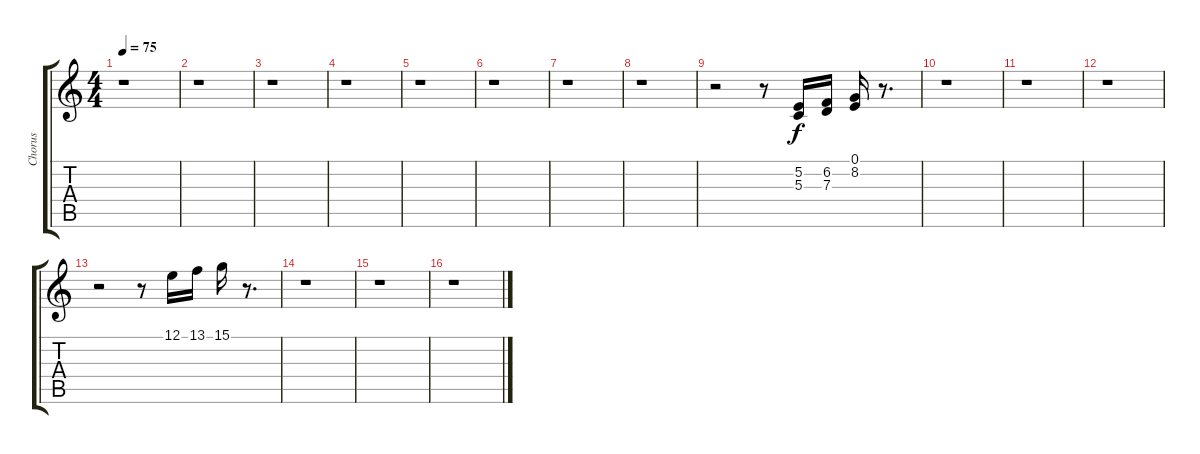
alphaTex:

\track ("Chorus" "Chorus") {instrument electricpiano2}
\staff {score tabs}
\tuning (E4 B3 G3 D3 A2 E2) {hide}
\ts (4 4)
\tempo 75
\clef g2
\ks c
r.1{dy f instrument electricpiano2} |
r.1 |
r.1 |
r.1 |
r.1 |
r.1 |
r.1 |
r.1 |
r.2 r.8 (5.2 5.3).16 (6.2 7.3).16 (0.1 8.2).16 r.8{d} |
r.1 |
r.1 |
r.1 |
r.2 r.8 12.1.16 13.1.16 15.1.16 r.8{d} |
r.1 |
r.1 |
r.1
